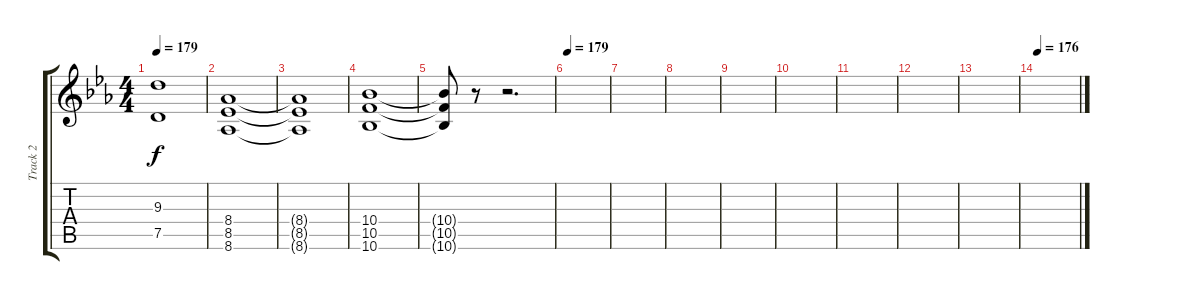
\track ("Track 2" "Track 2") {instrument distortionguitar}
\staff {score tabs}
\tuning (D4 A3 F3 C3 G2 C2) {hide}
\ts (4 4)
\tempo 179
\clef g2
\ks eb
(9.3{t} 7.5{t}).1{dy f} |
(8.4 8.5 8.6).1 |
(8.4{t} 8.5{t} 8.6{t}).1 |
(10.4 10.5 10.6).1 |
(10.4{t} 10.5{t} 10.6{t}).8 r.8 r.2{d} |
\tempo 179
|
|
|
|
|
|
|
|
\tempo 176
